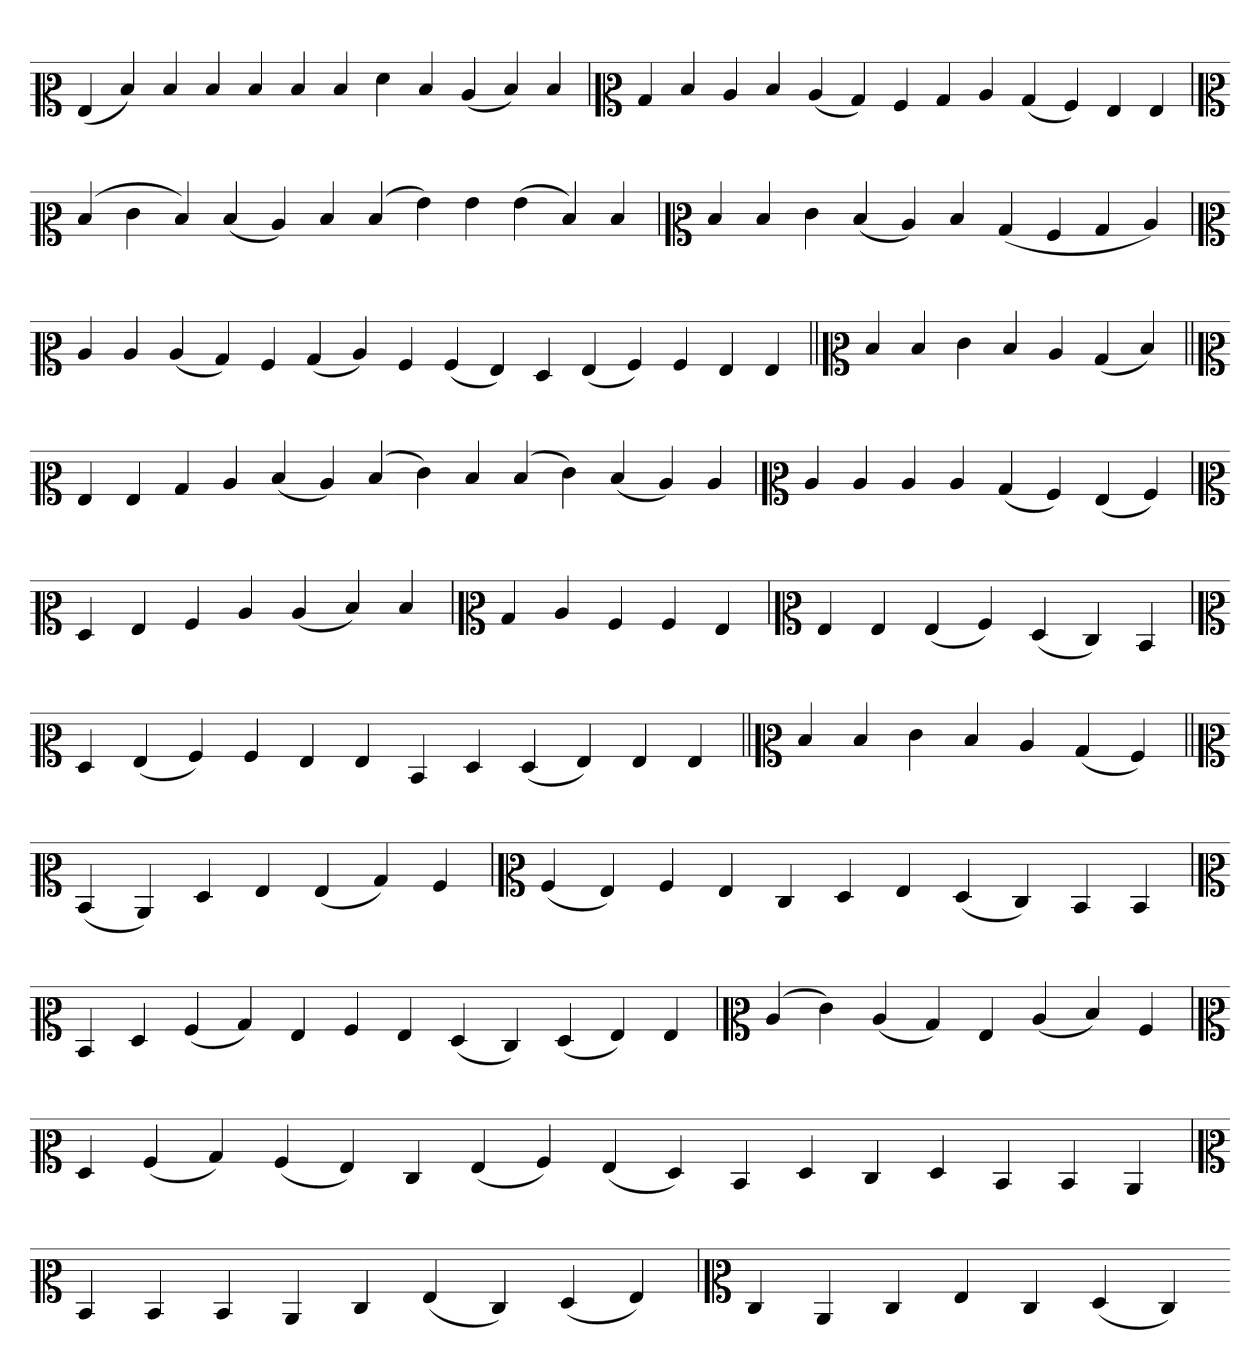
**kern
*part1
*staff1
*clefC2
=
(4G
4d)
4d
4d
4d
4d
4d
4f
4d
(4c
4d)
4d
='
*clefC2
4B
4d
4c
4d
(4c
4B)
4A
4B
4c
(4B
4A)
4G
4G
='
*clefC2
(4d
4e
4d)
(4d
4c)
4d
(4d
4g)
4g
(4g
4d)
4d
=
*clefC2
4d
4d
4e
(4d
4c)
4d
(4B
4A
4B
4c)
='
*clefC2
4c
4c
(4c
4B)
4A
(4B
4c)
4A
(4A
4G)
4F
(4G
4A)
4A
4G
4G
=||
*clefC2
4d
4d
4e
4d
4c
(4B
4d)
=||
*clefC2
4G
4G
4B
4c
(4d
4c)
(4d
4e)
4d
(4d
4e)
(4d
4c)
4c
=`
*clefC2
4c
4c
4c
4c
(4B
4A)
(4G
4A)
=
*clefC2
4F
4G
4A
4c
(4c
4d)
4d
=`
*clefC2
4B
4c
4A
4A
4G
='
*clefC2
4G
4G
(4G
4A)
(4F
4E)
4D
=`
*clefC2
4F
(4G
4A)
4A
4G
4G
4D
4F
(4F
4G)
4G
4G
=||
*clefC2
4d
4d
4e
4d
4c
(4B
4A)
=||
*clefC2
(4D
4C)
4F
4G
(4G
4B)
4A
=`
*clefC2
(4A
4G)
4A
4G
4E
4F
4G
(4F
4E)
4D
4D
='
*clefC2
4D
4F
(4A
4B)
4G
4A
4G
(4F
4E)
(4F
4G)
4G
=`
*clefC2
(4c
4e)
(4c
4B)
4G
(4c
4d)
4A
=
*clefC2
4F
(4A
4B)
(4A
4G)
4E
(4G
4A)
(4G
4F)
4D
4F
4E
4F
4D
4D
4C
=`
*clefC2
4D
4D
4D
4C
4E
(4G
4E)
(4F
4G)
=`
*clefC2
4E
4C
4E
4G
4E
(4F
4E)
=-
*-
